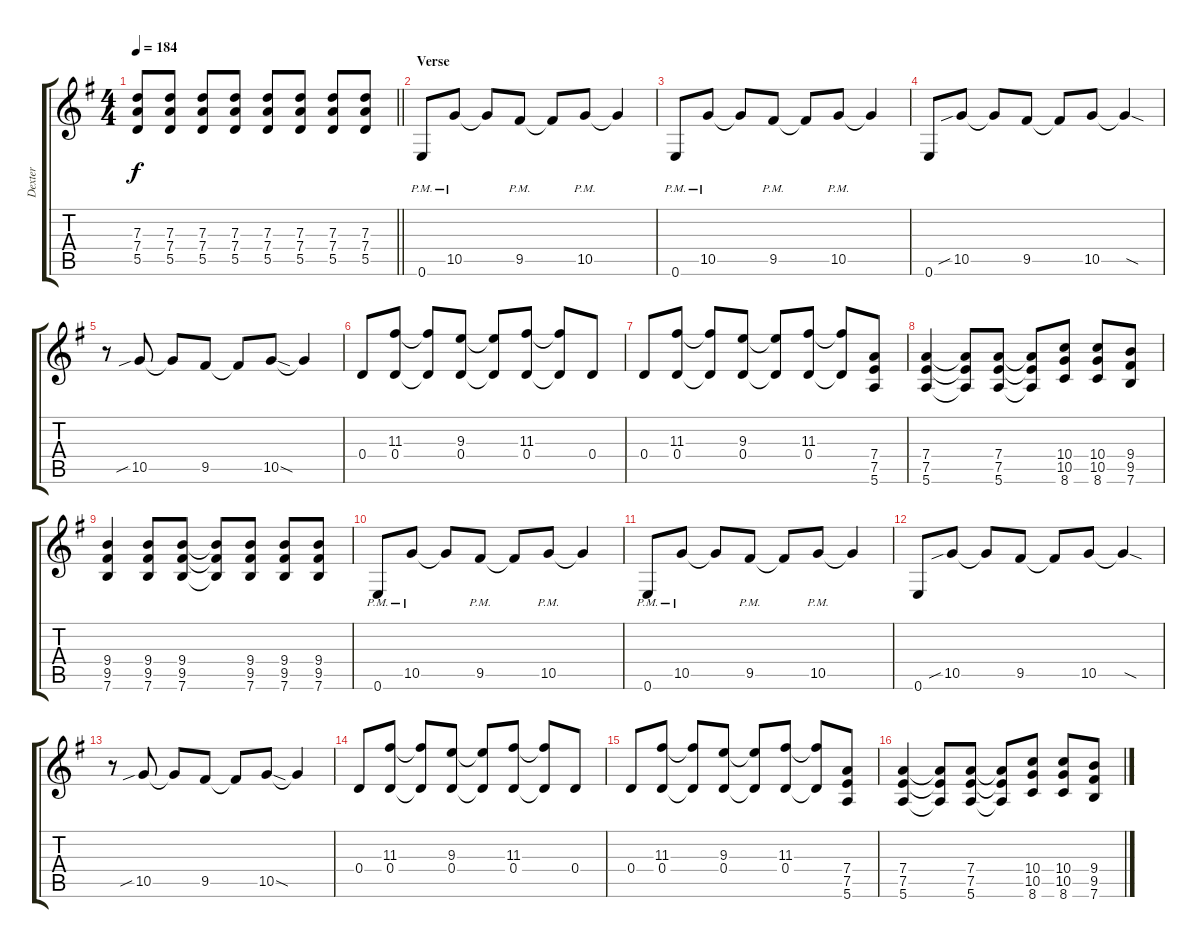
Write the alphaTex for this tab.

\track ("Dexter" "Dexter") {instrument distortionguitar}
\staff {score tabs}
\tuning (E4 B3 G3 D3 A2 E2) {hide}
\ts (4 4)
\tempo 184
\clef g2
\barLineRight lightlight
\ks eminor
(7.3 7.4 5.5).8{dy f} (7.3 7.4 5.5).8 (7.3 7.4 5.5).8 (7.3 7.4 5.5).8 (7.3 7.4 5.5).8 (7.3 7.4 5.5).8 (7.3 7.4 5.5).8 (7.3 7.4 5.5).8 |
\section ("" "Verse")
0.6{pm}.8 10.5{pm}.8 10.5{t}.8 9.5{pm}.8 9.5{t}.8 10.5{pm}.8 10.5{t}.4 |
0.6{pm}.8 10.5{pm}.8 10.5{t}.8 9.5{pm}.8 9.5{t}.8 10.5{pm}.8 10.5{t}.4 |
0.6.8 10.5{sib}.8 10.5{t}.8 9.5.8 9.5{t}.8 10.5.8 10.5{sod t}.4 |
r.8 10.5{sib}.8 10.5{t}.8 9.5.8 9.5{t}.8 10.5{sod}.8 10.5{t}.4 |
0.4.8 (11.3 0.4).8 (11.3{t} 0.4{t}).8 (9.3 0.4).8 (9.3{t} 0.4{t}).8 (11.3 0.4).8 (11.3{t} 0.4{t}).8 0.4.8 |
0.4.8 (11.3 0.4).8 (11.3{t} 0.4{t}).8 (9.3 0.4).8 (9.3{t} 0.4{t}).8 (11.3 0.4).8 (11.3{t} 0.4{t}).8 (7.4 7.5 5.6).8 |
(7.4 7.5 5.6).4 (7.4{t} 7.5{t} 5.6{t}).8 (7.4 7.5 5.6).8 (7.4{t} 7.5{t} 5.6{t}).8 (10.4 10.5 8.6).8 (10.4 10.5 8.6).8 (9.4 9.5 7.6).8 |
(9.4 9.5 7.6).4 (9.4 9.5 7.6).8 (9.4 9.5 7.6).8 (9.4{t} 9.5{t} 7.6{t}).8 (9.4 9.5 7.6).8 (9.4 9.5 7.6).8 (9.4 9.5 7.6).8 |
0.6{pm}.8 10.5{pm}.8 10.5{t}.8 9.5{pm}.8 9.5{t}.8 10.5{pm}.8 10.5{t}.4 |
0.6{pm}.8 10.5{pm}.8 10.5{t}.8 9.5{pm}.8 9.5{t}.8 10.5{pm}.8 10.5{t}.4 |
0.6.8 10.5{sib}.8 10.5{t}.8 9.5.8 9.5{t}.8 10.5.8 10.5{sod t}.4 |
r.8 10.5{sib}.8 10.5{t}.8 9.5.8 9.5{t}.8 10.5{sod}.8 10.5{t}.4 |
0.4.8 (11.3 0.4).8 (11.3{t} 0.4{t}).8 (9.3 0.4).8 (9.3{t} 0.4{t}).8 (11.3 0.4).8 (11.3{t} 0.4{t}).8 0.4.8 |
0.4.8 (11.3 0.4).8 (11.3{t} 0.4{t}).8 (9.3 0.4).8 (9.3{t} 0.4{t}).8 (11.3 0.4).8 (11.3{t} 0.4{t}).8 (7.4 7.5 5.6).8 |
(7.4 7.5 5.6).4 (7.4{t} 7.5{t} 5.6{t}).8 (7.4 7.5 5.6).8 (7.4{t} 7.5{t} 5.6{t}).8 (10.4 10.5 8.6).8 (10.4 10.5 8.6).8 (9.4 9.5 7.6).8
